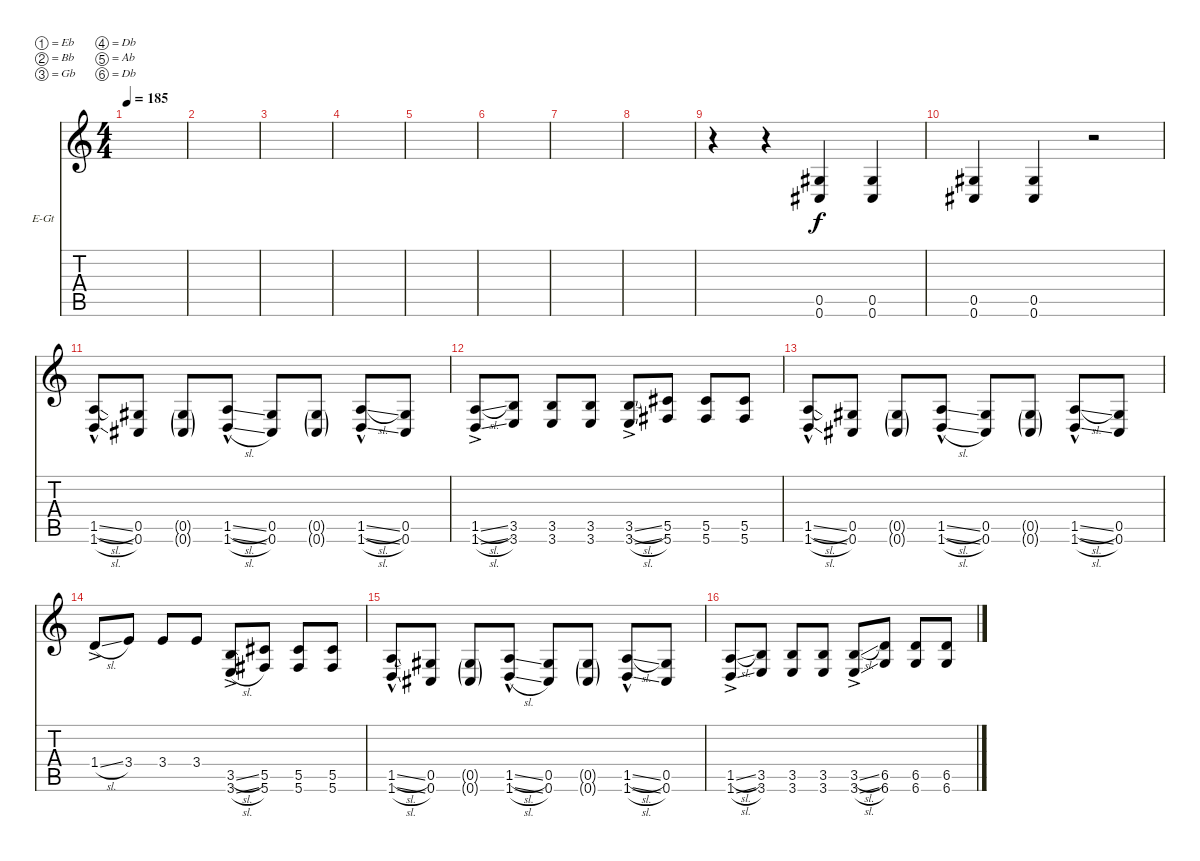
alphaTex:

\defaultSystemsLayout 4
\bracketExtendMode nobrackets
\firstSystemTrackNameOrientation horizontal
\otherSystemsTrackNameOrientation horizontal
\track ("Electric Guitar" "E-Gt") {instrument overdrivenguitar}
\staff {score tabs}
\tuning (Eb4 Bb3 Gb3 Db3 Ab2 Db2)
\ts (4 4)
\tempo 185
\clef g2
\scale
0.483607
\ks c
|
\scale
0.258197 |
\scale
0.258197 |
\scale
0.333333 |
\scale
0.333333 |
\scale
0.333333 |
\scale
0.333333 |
\scale
0.333333 |
\scale
0.333333 r.4 r.4 (0.6 0.5).4 (0.5 0.6).4 |
\scale
0.333333 (0.6 0.5).4 (0.5 0.6).4 r.2 |
\scale
0.333333 (1.6{sl hac} 1.5{sl hac}).8 (0.5 0.6).8 (0.6{g} 0.5{g}).8 (1.5{sl hac} 1.6{sl hac}).8 (0.6 0.5).8 (0.5{g} 0.6{g}).8 (1.6{sl hac} 1.5{sl hac}).8 (0.5 0.6).8 |
\scale
0.333333 (1.6{sl ac} 1.5{sl ac}).8 (3.5 3.6).8 (3.6 3.5).8 (3.5 3.6).8 (3.6{sl ac} 3.5{sl ac}).8 (5.5 5.6).8 (5.6 5.5).8 (5.5 5.6).8 |
\scale
0.333333 (1.6{sl hac} 1.5{sl hac}).8 (0.5 0.6).8 (0.6{g} 0.5{g}).8 (1.5{sl hac} 1.6{sl hac}).8 (0.6 0.5).8 (0.5{g} 0.6{g}).8 (1.6{sl hac} 1.5{sl hac}).8 (0.5 0.6).8 |
\scale
0.333333 1.4{sl ac}.8 3.4.8 3.4.8 3.4.8 (3.5{sl ac} 3.6{sl ac}).8 (5.6 5.5).8 (5.5 5.6).8 (5.6 5.5).8 |
\scale
0.333333 (1.6{sl hac} 1.5{sl hac}).8 (0.5 0.6).8 (0.6{g} 0.5{g}).8 (1.5{sl hac} 1.6{sl hac}).8 (0.6 0.5).8 (0.5{g} 0.6{g}).8 (1.6{sl hac} 1.5{sl hac}).8 (0.5 0.6).8 |
\scale
0.333333 (1.6{sl ac} 1.5{sl ac}).8 (3.5 3.6).8 (3.6 3.5).8 (3.5 3.6).8 (3.6{sl ac} 3.5{sl ac}).8 (6.5 6.6).8 (6.6 6.5).8 (6.5 6.6).8
